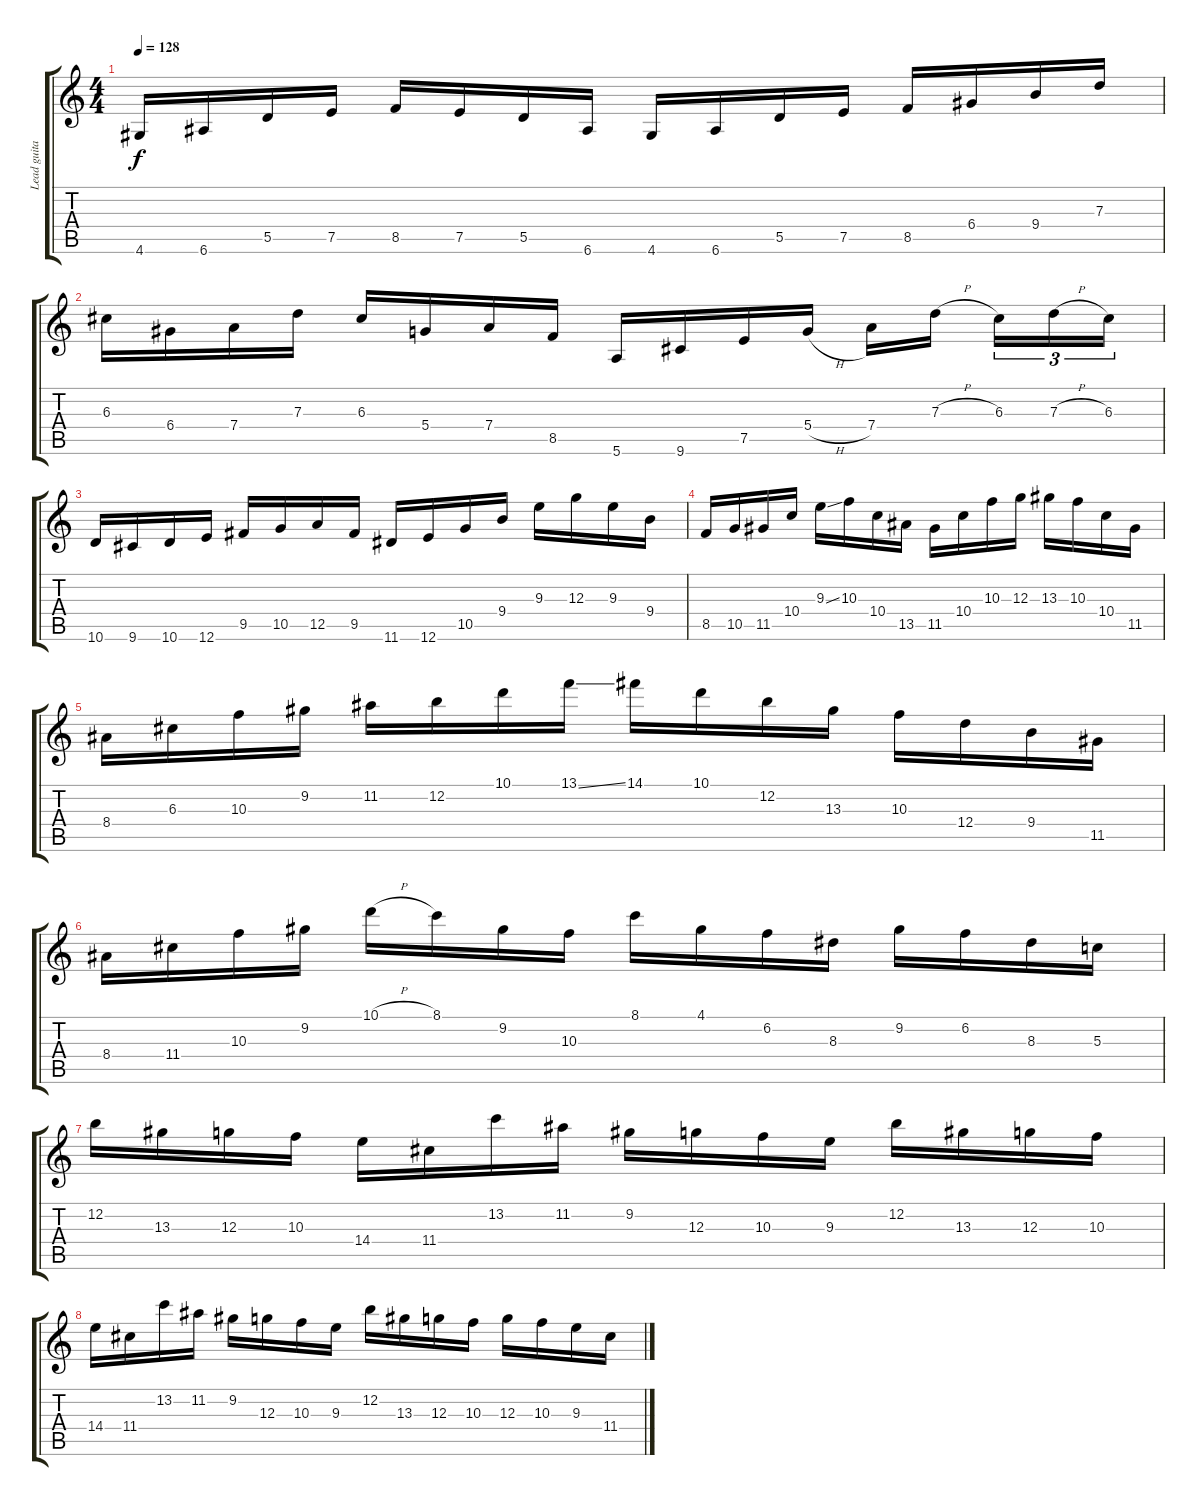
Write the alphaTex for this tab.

\track ("Lead guitar" "Lead guita") {instrument overdrivenguitar}
\staff {score tabs}
\tuning (E4 B3 G3 D3 A2 E2) {hide}
\ts (4 4)
\tempo 128
\clef g2
\ks c
4.6.16{dy f} 6.6.16 5.5.16 7.5.16 8.5.16 7.5.16 5.5.16 6.6.16 4.6.16 6.6.16 5.5.16 7.5.16 8.5.16 6.4.16 9.4.16 7.3.16 |
6.3.16 6.4.16 7.4.16 7.3.16 6.3.16 5.4.16 7.4.16 8.5.16 5.6.16 9.6.16 7.5.16 5.4{h}.16 7.4.16 7.3{h}.16 6.3.16{tu (3 2)} 7.3{h}.16{tu (3 2)} 6.3.16{tu (3 2)} |
10.6.16 9.6.16 10.6.16 12.6.16 9.5.16 10.5.16 12.5.16 9.5.16 11.6.16 12.6.16 10.5.16 9.4.16 9.3.16 12.3.16 9.3.16 9.4.16 |
8.5.16 10.5.16 11.5.16 10.4.16 9.3{ss}.16 10.3.16 10.4.16 13.5.16 11.5.16 10.4.16 10.3.16 12.3.16 13.3.16 10.3.16 10.4.16 11.5.16 |
8.4.16 6.3.16 10.3.16 9.2.16 11.2.16 12.2.16 10.1.16 13.1{ss}.16 14.1.16 10.1.16 12.2.16 13.3.16 10.3.16 12.4.16 9.4.16 11.5.16 |
8.4.16 11.4.16 10.3.16 9.2.16 10.1{h}.16 8.1.16 9.2.16 10.3.16 8.1.16 4.1.16 6.2.16 8.3.16 9.2.16 6.2.16 8.3.16 5.3.16 |
12.2.16 13.3.16 12.3.16 10.3.16 14.4.16 11.4.16 13.2.16 11.2.16 9.2.16 12.3.16 10.3.16 9.3.16 12.2.16 13.3.16 12.3.16 10.3.16 |
14.4.16 11.4.16 13.2.16 11.2.16 9.2.16 12.3.16 10.3.16 9.3.16 12.2.16 13.3.16 12.3.16 10.3.16 12.3.16 10.3.16 9.3.16 11.4.16
